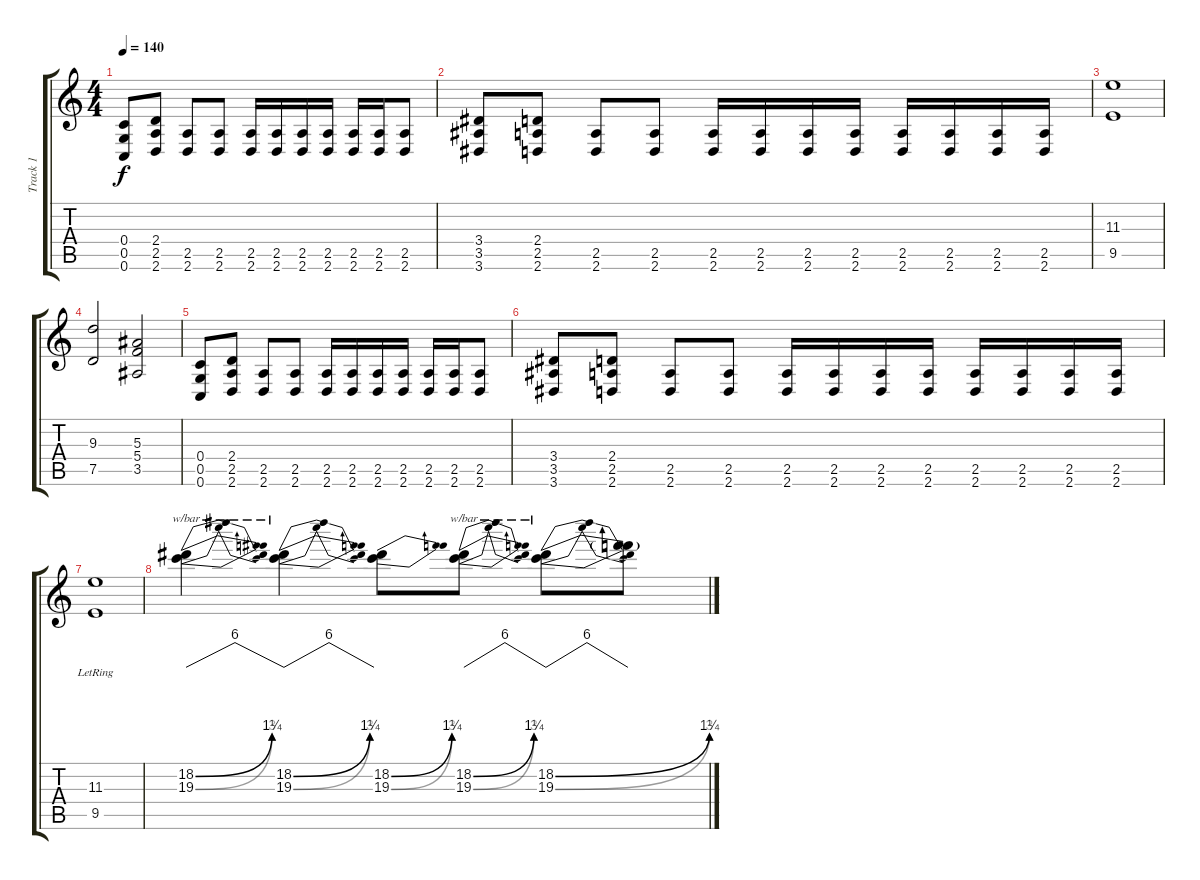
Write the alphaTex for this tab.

\track ("Track 1" "Track 1") {instrument distortionguitar}
\staff {score tabs}
\tuning (D4 A3 F3 C3 G2 C2) {hide}
\ts (4 4)
\tempo 140
\clef g2
\ks c
(0.4 0.5 0.6).8{dy f} (2.4 2.5 2.6).8 (2.5 2.6).8 (2.5 2.6).8 (2.5 2.6).16 (2.5 2.6).16 (2.5 2.6).16 (2.5 2.6).16 (2.5 2.6).16 (2.5 2.6).16 (2.5 2.6).8 |
(3.4 3.5 3.6).8 (2.4 2.5 2.6).8 (2.5 2.6).8 (2.5 2.6).8 (2.5 2.6).16 (2.5 2.6).16 (2.5 2.6).16 (2.5 2.6).16 (2.5 2.6).16 (2.5 2.6).16 (2.5 2.6).16 (2.5 2.6).16 |
(11.3 9.5).1 |
(9.3 7.5).2 (5.3 5.4 3.5).2 |
(0.4 0.5 0.6).8 (2.4 2.5 2.6).8 (2.5 2.6).8 (2.5 2.6).8 (2.5 2.6).16 (2.5 2.6).16 (2.5 2.6).16 (2.5 2.6).16 (2.5 2.6).16 (2.5 2.6).16 (2.5 2.6).8 |
(3.4 3.5 3.6).8 (2.4 2.5 2.6).8 (2.5 2.6).8 (2.5 2.6).8 (2.5 2.6).16 (2.5 2.6).16 (2.5 2.6).16 (2.5 2.6).16 (2.5 2.6).16 (2.5 2.6).16 (2.5 2.6).16 (2.5 2.6).16 |
(11.3 9.5{lr}).1 |
(18.2{be (bend 0 0 60 5)} 19.3{be (bend 0 0 60 12)}).4{tbe (dip default 0 0 30 24 60 0)} (18.2{be (bend 0 0 60 5)} 19.3{be (bend 0 0 60 12)}).4{tbe (dip default 0 0 30 24 60 0)} (18.2{be (bend 0 0 60 5)} 19.3{be (bend 0 0 60 12)}).8 (18.2{be (bend 0 0 60 5)} 19.3{be (bend 0 0 60 12)}).8{tbe (dip default 0 0 30 24 60 0)} (18.2{be (bend 0 0 60 5)} 19.3{be (bend 0 0 60 12)}).8{tbe (dip default 0 0 30 24 60 0)} (18.2{t} 19.3{t}).8
